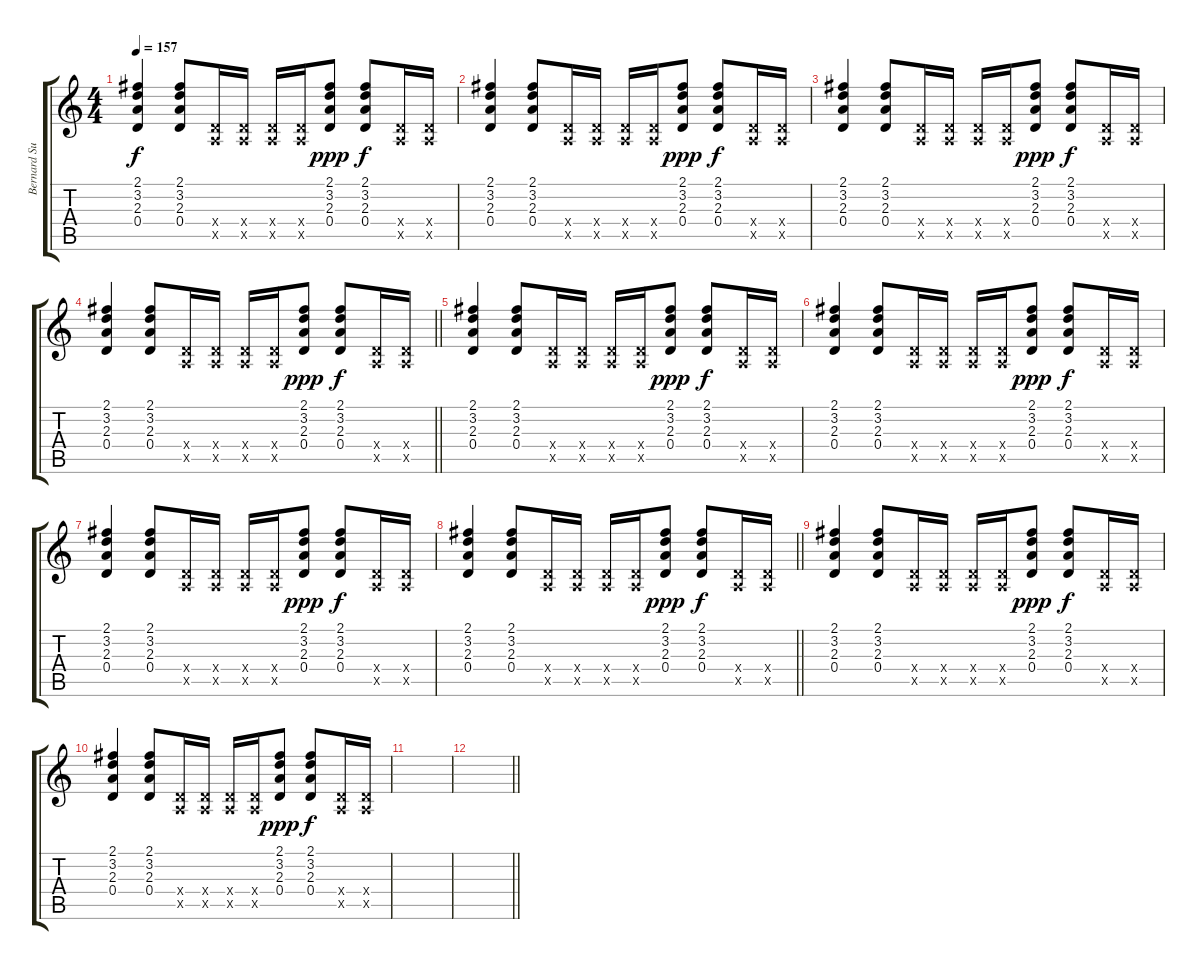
\track ("Bernard Sumner" "Bernard Su") {instrument overdrivenguitar}
\staff {score tabs}
\tuning (E4 B3 G3 D3 A2 E2) {hide}
\ts (4 4)
\tempo 157
\clef g2
\ks c
(2.1 3.2 2.3 0.4).4{dy f} (2.1 3.2 2.3 0.4).8 (0.4{x} 0.5{x}).16 (0.4{x} 0.5{x}).16 (0.4{x} 0.5{x}).16 (0.4{x} 0.5{x}).16 (2.1 3.2 2.3 0.4).8{dy ppp} (2.1 3.2 2.3 0.4).8{dy f} (0.4{x} 0.5{x}).16 (0.4{x} 0.5{x}).16 |
(2.1 3.2 2.3 0.4).4 (2.1 3.2 2.3 0.4).8 (0.4{x} 0.5{x}).16 (0.4{x} 0.5{x}).16 (0.4{x} 0.5{x}).16 (0.4{x} 0.5{x}).16 (2.1 3.2 2.3 0.4).8{dy ppp} (2.1 3.2 2.3 0.4).8{dy f} (0.4{x} 0.5{x}).16 (0.4{x} 0.5{x}).16 |
(2.1 3.2 2.3 0.4).4 (2.1 3.2 2.3 0.4).8 (0.4{x} 0.5{x}).16 (0.4{x} 0.5{x}).16 (0.4{x} 0.5{x}).16 (0.4{x} 0.5{x}).16 (2.1 3.2 2.3 0.4).8{dy ppp} (2.1 3.2 2.3 0.4).8{dy f} (0.4{x} 0.5{x}).16 (0.4{x} 0.5{x}).16 |
\barLineRight lightlight
(2.1 3.2 2.3 0.4).4 (2.1 3.2 2.3 0.4).8 (0.4{x} 0.5{x}).16 (0.4{x} 0.5{x}).16 (0.4{x} 0.5{x}).16 (0.4{x} 0.5{x}).16 (2.1 3.2 2.3 0.4).8{dy ppp} (2.1 3.2 2.3 0.4).8{dy f} (0.4{x} 0.5{x}).16 (0.4{x} 0.5{x}).16 |
(2.1 3.2 2.3 0.4).4 (2.1 3.2 2.3 0.4).8 (0.4{x} 0.5{x}).16 (0.4{x} 0.5{x}).16 (0.4{x} 0.5{x}).16 (0.4{x} 0.5{x}).16 (2.1 3.2 2.3 0.4).8{dy ppp} (2.1 3.2 2.3 0.4).8{dy f} (0.4{x} 0.5{x}).16 (0.4{x} 0.5{x}).16 |
(2.1 3.2 2.3 0.4).4 (2.1 3.2 2.3 0.4).8 (0.4{x} 0.5{x}).16 (0.4{x} 0.5{x}).16 (0.4{x} 0.5{x}).16 (0.4{x} 0.5{x}).16 (2.1 3.2 2.3 0.4).8{dy ppp} (2.1 3.2 2.3 0.4).8{dy f} (0.4{x} 0.5{x}).16 (0.4{x} 0.5{x}).16 |
(2.1 3.2 2.3 0.4).4 (2.1 3.2 2.3 0.4).8 (0.4{x} 0.5{x}).16 (0.4{x} 0.5{x}).16 (0.4{x} 0.5{x}).16 (0.4{x} 0.5{x}).16 (2.1 3.2 2.3 0.4).8{dy ppp} (2.1 3.2 2.3 0.4).8{dy f} (0.4{x} 0.5{x}).16 (0.4{x} 0.5{x}).16 |
\barLineRight lightlight
(2.1 3.2 2.3 0.4).4 (2.1 3.2 2.3 0.4).8 (0.4{x} 0.5{x}).16 (0.4{x} 0.5{x}).16 (0.4{x} 0.5{x}).16 (0.4{x} 0.5{x}).16 (2.1 3.2 2.3 0.4).8{dy ppp} (2.1 3.2 2.3 0.4).8{dy f} (0.4{x} 0.5{x}).16 (0.4{x} 0.5{x}).16 |
(2.1 3.2 2.3 0.4).4 (2.1 3.2 2.3 0.4).8 (0.4{x} 0.5{x}).16 (0.4{x} 0.5{x}).16 (0.4{x} 0.5{x}).16 (0.4{x} 0.5{x}).16 (2.1 3.2 2.3 0.4).8{dy ppp} (2.1 3.2 2.3 0.4).8{dy f} (0.4{x} 0.5{x}).16 (0.4{x} 0.5{x}).16 |
(2.1 3.2 2.3 0.4).4 (2.1 3.2 2.3 0.4).8 (0.4{x} 0.5{x}).16 (0.4{x} 0.5{x}).16 (0.4{x} 0.5{x}).16 (0.4{x} 0.5{x}).16 (2.1 3.2 2.3 0.4).8{dy ppp} (2.1 3.2 2.3 0.4).8{dy f} (0.4{x} 0.5{x}).16 (0.4{x} 0.5{x}).16 |
|
\barLineRight lightlight
